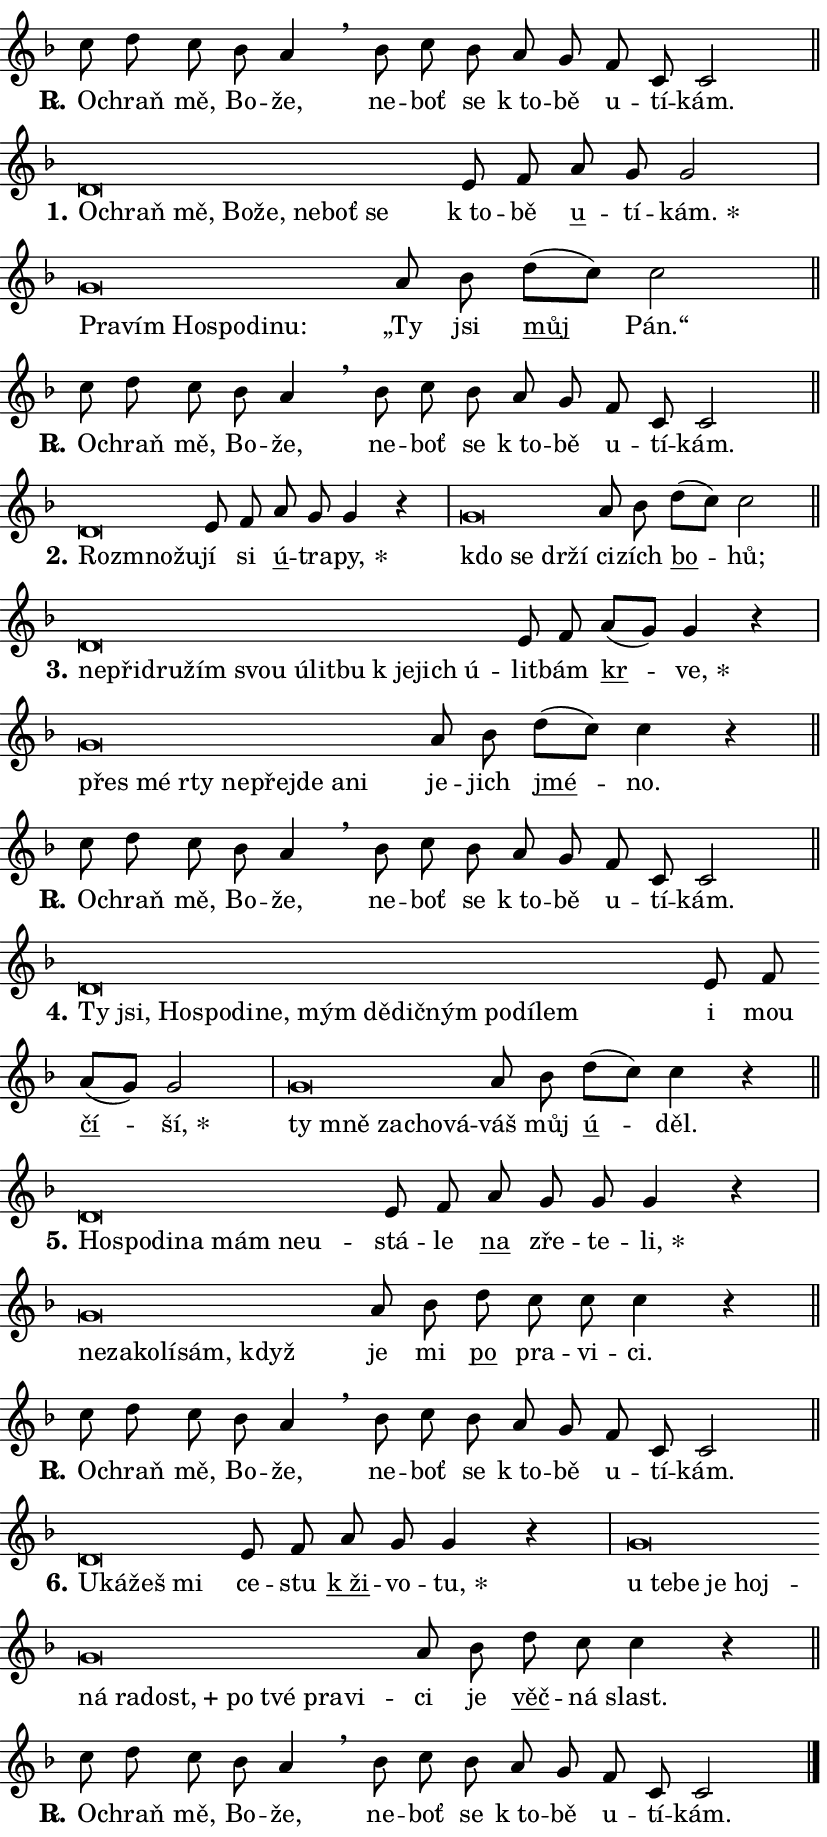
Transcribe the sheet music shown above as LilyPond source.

\version "2.24.0"
\header { tagline = "" }
\paper {
  indent = 0\cm
  top-margin = 0\cm
  right-margin = 0.13\cm % to fit lyric hyphens
  bottom-margin = 0\cm
  left-margin = 0\cm
  paper-width = 14\cm
  page-breaking = #ly:one-page-breaking
  system-system-spacing.basic-distance = #11
  score-system-spacing.basic-distance = #11
  ragged-last = ##f
}


%% Author: Thomas Morley
%% https://lists.gnu.org/archive/html/lilypond-user/2020-05/msg00002.html
#(define (line-position grob)
"Returns position of @var[grob} in current system:
   @code{'start}, if at first time-step
   @code{'end}, if at last time-step
   @code{'middle} otherwise
"
  (let* ((col (ly:item-get-column grob))
         (ln (ly:grob-object col 'left-neighbor))
         (rn (ly:grob-object col 'right-neighbor))
         (col-to-check-left (if (ly:grob? ln) ln col))
         (col-to-check-right (if (ly:grob? rn) rn col))
         (break-dir-left
           (and
             (ly:grob-property col-to-check-left 'non-musical #f)
             (ly:item-break-dir col-to-check-left)))
         (break-dir-right
           (and
             (ly:grob-property col-to-check-right 'non-musical #f)
             (ly:item-break-dir col-to-check-right))))
        (cond ((eqv? 1 break-dir-left) 'start)
              ((eqv? -1 break-dir-right) 'end)
              (else 'middle))))

#(define (tranparent-at-line-position vctor)
  (lambda (grob)
  "Relying on @code{line-position} select the relevant enry from @var{vctor}.
Used to determine transparency,"
    (case (line-position grob)
      ((end) (not (vector-ref vctor 0)))
      ((middle) (not (vector-ref vctor 1)))
      ((start) (not (vector-ref vctor 2))))))

noteHeadBreakVisibility =
#(define-music-function (break-visibility)(vector?)
"Makes @code{NoteHead}s transparent relying on @var{break-visibility}"
#{
  \override NoteHead.transparent =
    #(tranparent-at-line-position break-visibility)
#})

#(define delete-ledgers-for-transparent-note-heads
  (lambda (grob)
    "Reads whether a @code{NoteHead} is transparent.
If so this @code{NoteHead} is removed from @code{'note-heads} from
@var{grob}, which is supposed to be @code{LedgerLineSpanner}.
As a result ledgers are not printed for this @code{NoteHead}"
    (let* ((nhds-array (ly:grob-object grob 'note-heads))
           (nhds-list
             (if (ly:grob-array? nhds-array)
                 (ly:grob-array->list nhds-array)
                 '()))
           ;; Relies on the transparent-property being done before
           ;; Staff.LedgerLineSpanner.after-line-breaking is executed.
           ;; This is fragile ...
           (to-keep
             (remove
               (lambda (nhd)
                 (ly:grob-property nhd 'transparent #f))
               nhds-list)))
      ;; TODO find a better method to iterate over grob-arrays, similiar
      ;; to filter/remove etc for lists
      ;; For now rebuilt from scratch
      (set! (ly:grob-object grob 'note-heads)  '())
      (for-each
        (lambda (nhd)
          (ly:pointer-group-interface::add-grob grob 'note-heads nhd))
        to-keep))))

squashNotes = {
  \override NoteHead.X-extent = #'(-0.2 . 0.2)
  \override NoteHead.Y-extent = #'(-0.75 . 0)
  \override NoteHead.stencil =
    #(lambda (grob)
       (let ((pos (ly:grob-property grob 'staff-position)))
         (begin
           (if (< pos -7) (display "ERROR: Lower brevis then expected\n") (display ""))
           (if (<= pos -6) ly:text-interface::print ly:note-head::print))))
}
unSquashNotes = {
  \revert NoteHead.X-extent
  \revert NoteHead.Y-extent
  \revert NoteHead.stencil
}

hideNotes = \noteHeadBreakVisibility #begin-of-line-visible
unHideNotes = \noteHeadBreakVisibility #all-visible

% work-around for resetting accidentals
% https://lilypond.org/doc/v2.23/Documentation/notation/displaying-rhythms#unmetered-music
cadenzaMeasure = {
  \cadenzaOff
  \partial 1024 s1024
  \cadenzaOn
}

#(define-markup-command (accent layout props text) (markup?)
  "Underline accented syllable"
  (interpret-markup layout props
    #{\markup \override #'(offset . 4.3) \underline { #text }#}))

responsum = \markup \concat {
  "R" \hspace #-1.05 \path #0.1 #'((moveto 0 0.07) (lineto 0.9 0.8)) \hspace #0.05 "."
}

spaceSize = #0.6828661417322834 % exact space size for TeX Gyre Schola

\layout {
  \context {
    \Staff
    \remove "Time_signature_engraver"
    \override LedgerLineSpanner.after-line-breaking = #delete-ledgers-for-transparent-note-heads
  }
  \context {
    \Lyrics {
      \override LyricSpace.minimum-distance = \spaceSize
      \override LyricText.font-name = #"TeX Gyre Schola"
      \override LyricText.font-size = 1
      \override StanzaNumber.font-name = #"TeX Gyre Schola Bold"
      \override StanzaNumber.font-size = 1
    }
  }
  \context {
    \Score 
    \override NoteHead.text =
      #(lambda (grob) 
        (let ((pos (ly:grob-property grob 'staff-position)))
          #{\markup {
            \combine
              \halign #-0.55 \raise #(if (= pos -6) 0 0.5) \override #'(thickness . 2) \draw-line #'(3.2 . 0)
              \musicglyph "noteheads.sM1"
          }#}))
  }
}

% magnetic-lyrics.ily
%
%   written by
%     Jean Abou Samra <jean@abou-samra.fr>
%     Werner Lemberg <wl@gnu.org>
%
%   adapted by
%     Jiri Hon <jiri.hon@gmail.com>
%
% Version 2022-Apr-15

% https://www.mail-archive.com/lilypond-user@gnu.org/msg149350.html

#(define (Left_hyphen_pointer_engraver context)
   "Collect syllable-hyphen-syllable occurrences in lyrics and store
them in properties.  This engraver only looks to the left.  For
example, if the lyrics input is @code{foo -- bar}, it does the
following.

@itemize @bullet
@item
Set the @code{text} property of the @code{LyricHyphen} grob between
@q{foo} and @q{bar} to @code{foo}.

@item
Set the @code{left-hyphen} property of the @code{LyricText} grob with
text @q{foo} to the @code{LyricHyphen} grob between @q{foo} and
@q{bar}.
@end itemize

Use this auxiliary engraver in combination with the
@code{lyric-@/text::@/apply-@/magnetic-@/offset!} hook."
   (let ((hyphen #f)
         (text #f))
     (make-engraver
      (acknowledgers
       ((lyric-syllable-interface engraver grob source-engraver)
        (set! text grob)))
      (end-acknowledgers
       ((lyric-hyphen-interface engraver grob source-engraver)
        ;(when (not (grob::has-interface grob 'lyric-space-interface))
          (set! hyphen grob)));)
      ((stop-translation-timestep engraver)
       (when (and text hyphen)
         (ly:grob-set-object! text 'left-hyphen hyphen))
       (set! text #f)
       (set! hyphen #f)))))

#(define (lyric-text::apply-magnetic-offset! grob)
   "If the space between two syllables is less than the value in
property @code{LyricText@/.details@/.squash-threshold}, move the right
syllable to the left so that it gets concatenated with the left
syllable.

Use this function as a hook for
@code{LyricText@/.after-@/line-@/breaking} if the
@code{Left_@/hyphen_@/pointer_@/engraver} is active."
   (let ((hyphen (ly:grob-object grob 'left-hyphen #f)))
     (when hyphen
       (let ((left-text (ly:spanner-bound hyphen LEFT)))
         (when (grob::has-interface left-text 'lyric-syllable-interface)
           (let* ((common (ly:grob-common-refpoint grob left-text X))
                  (this-x-ext (ly:grob-extent grob common X))
                  (left-x-ext
                   (begin
                     ;; Trigger magnetism for left-text.
                     (ly:grob-property left-text 'after-line-breaking)
                     (ly:grob-extent left-text common X)))
                  ;; `delta` is the gap width between two syllables.
                  (delta (- (interval-start this-x-ext)
                            (interval-end left-x-ext)))
                  (details (ly:grob-property grob 'details))
                  (threshold (assoc-get 'squash-threshold details 0.2)))
             (when (< delta threshold)
               (let* (;; We have to manipulate the input text so that
                      ;; ligatures crossing syllable boundaries are not
                      ;; disabled.  For languages based on the Latin
                      ;; script this is essentially a beautification.
                      ;; However, for non-Western scripts it can be a
                      ;; necessity.
                      (lt (ly:grob-property left-text 'text))
                      (rt (ly:grob-property grob 'text))
                      (is-space (grob::has-interface hyphen 'lyric-space-interface))
                      (space (if is-space " " ""))
                      (extra-delta (if is-space spaceSize 0))
                      ;; Append new syllable.
                      (ltrt-space (if (and (string? lt) (string? rt))
                                (string-append lt space rt)
                                (make-concat-markup (list lt space rt))))
                      ;; Right-align `ltrt` to the right side.
                      (ltrt-space-markup (grob-interpret-markup
                               grob
                               (make-translate-markup
                                (cons (interval-length this-x-ext) 0)
                                (make-right-align-markup ltrt-space)))))
                 (begin
                   ;; Don't print `left-text`.
                   (ly:grob-set-property! left-text 'stencil #f)
                   ;; Set text and stencil (which holds all collected
                   ;; syllables so far) and shift it to the left.
                   (ly:grob-set-property! grob 'text ltrt-space)
                   (ly:grob-set-property! grob 'stencil ltrt-space-markup)
                   (ly:grob-translate-axis! grob (- (- delta extra-delta)) X))))))))))


#(define (lyric-hyphen::displace-bounds-first grob)
   ;; Make very sure this callback isn't triggered too early.
   (let ((left (ly:spanner-bound grob LEFT))
         (right (ly:spanner-bound grob RIGHT)))
     (ly:grob-property left 'after-line-breaking)
     (ly:grob-property right 'after-line-breaking)
     (ly:lyric-hyphen::print grob)))

squashThreshold = #0.4

\layout {
  \context {
    \Lyrics
    \consists #Left_hyphen_pointer_engraver
    \override LyricText.after-line-breaking =
      #lyric-text::apply-magnetic-offset!
    \override LyricHyphen.stencil = #lyric-hyphen::displace-bounds-first
    \override LyricText.details.squash-threshold = \squashThreshold
    \override LyricHyphen.minimum-distance = 0
    \override LyricHyphen.minimum-length = \squashThreshold
  }
}

squashText = \override LyricText.details.squash-threshold = 9999
unSquashText = \override LyricText.details.squash-threshold = \squashThreshold

leftText = \override LyricText.self-alignment-X = #LEFT
unLeftText = \revert LyricText.self-alignment-X

starOffset = #(lambda (grob) 
                (let ((x_offset (ly:self-alignment-interface::aligned-on-x-parent grob)))
                  (if (= x_offset 0) 0 (+ x_offset 1.2))))

star = #(define-music-function (syllable)(string?)
"Append star separator at the end of a syllable"
#{
  \once \override LyricText.X-offset = #starOffset
  \lyricmode { \markup {
    #syllable
    \override #'((font-name . "TeX Gyre Schola Bold")) \hspace #0.2 \lower #0.65 \larger "*"
  } }
#})

starAccent = #(define-music-function (syllable)(string?)
"Append star separator at the end of a syllable and make accent"
#{
  \once \override LyricText.X-offset = #starOffset
  \lyricmode { \markup {
    \accent #syllable
    \override #'((font-name . "TeX Gyre Schola Bold")) \hspace #0.2 \lower #0.65 \larger "*"
  } }
#})

breath = #(define-music-function (syllable)(string?)
"Append breathing indicator at the end of a syllable"
#{
  \lyricmode { \markup { #syllable "+" } }
#})

optionalBreath = #(define-music-function (syllable)(string?)
"Append optional breathing indicator at the end of a syllable"
#{
  \lyricmode { \markup { #syllable "(+)" } }
#})


\score {
    <<
        \new Voice = "melody" { \cadenzaOn \key f \major \relative { c''8 d c bes a4 \breathe \bar "" bes8 c bes \bar "" a g \bar "" f c c2 \cadenzaMeasure \bar "||" \break } }
        \new Lyrics \lyricsto "melody" { \lyricmode { \set stanza = \responsum
O -- chraň mě, Bo -- že, ne -- boť se "k to" -- bě u -- tí -- kám. } }
    >>
    \layout {}
}

\score {
    <<
        \new Voice = "melody" { \cadenzaOn \key f \major \relative { \squashNotes d'\breve*1/16 \hideNotes \breve*1/16 \bar "" \breve*1/16 \bar "" \breve*1/16 \bar "" \breve*1/16 \bar "" \breve*1/16 \bar "" \breve*1/16 \breve*1/16 \bar "" \unHideNotes \unSquashNotes e8 f \bar "" a g g2 \cadenzaMeasure \bar "|" \squashNotes g\breve*1/16 \hideNotes \breve*1/16 \bar "" \breve*1/16 \bar "" \breve*1/16 \bar "" \breve*1/16 \breve*1/16 \bar "" \unHideNotes \unSquashNotes a8 bes \bar "" d[( c)] c2 \cadenzaMeasure \bar "||" \break } }
        \new Lyrics \lyricsto "melody" { \lyricmode { \set stanza = "1."
\leftText O -- \squashText chraň mě, Bo -- že, ne -- boť se \unLeftText \unSquashText "k to" -- bě \markup \accent u -- tí -- \star kám. \leftText Pra -- \squashText vím Ho -- spo -- di -- nu: \unLeftText \unSquashText „Ty jsi \markup \accent můj Pán.“ } }
    >>
    \layout {}
}

\score {
    <<
        \new Voice = "melody" { \cadenzaOn \key f \major \relative { c''8 d c bes a4 \breathe \bar "" bes8 c bes \bar "" a g \bar "" f c c2 \cadenzaMeasure \bar "||" \break } }
        \new Lyrics \lyricsto "melody" { \lyricmode { \set stanza = \responsum
O -- chraň mě, Bo -- že, ne -- boť se "k to" -- bě u -- tí -- kám. } }
    >>
    \layout {}
}

\score {
    <<
        \new Voice = "melody" { \cadenzaOn \key f \major \relative { \squashNotes d'\breve*1/16 \hideNotes \breve*1/16 \breve*1/16 \bar "" \unHideNotes \unSquashNotes e8 f \bar "" a g g4 r \cadenzaMeasure \bar "|" \squashNotes g\breve*1/16 \hideNotes \breve*1/16 \bar "" \breve*1/16 \breve*1/16 \bar "" \unHideNotes \unSquashNotes a8 bes \bar "" d[( c)] c2 \cadenzaMeasure \bar "||" \break } }
        \new Lyrics \lyricsto "melody" { \lyricmode { \set stanza = "2."
\leftText Roz -- \squashText mno -- žu -- \unLeftText \unSquashText jí si \markup \accent ú -- tra -- \star py, \leftText kdo \squashText se dr -- ží \unLeftText \unSquashText ci -- zích \markup \accent bo -- hů; } }
    >>
    \layout {}
}

\score {
    <<
        \new Voice = "melody" { \cadenzaOn \key f \major \relative { \squashNotes d'\breve*1/16 \hideNotes \breve*1/16 \bar "" \breve*1/16 \bar "" \breve*1/16 \bar "" \breve*1/16 \bar "" \breve*1/16 \bar "" \breve*1/16 \bar "" \breve*1/16 \bar "" \breve*1/16 \bar "" \breve*1/16 \breve*1/16 \bar "" \unHideNotes \unSquashNotes e8 f \bar "" a[( g)] g4 r \cadenzaMeasure \bar "|" \squashNotes g\breve*1/16 \hideNotes \breve*1/16 \bar "" \breve*1/16 \bar "" \breve*1/16 \bar "" \breve*1/16 \bar "" \breve*1/16 \bar "" \breve*1/16 \breve*1/16 \bar "" \unHideNotes \unSquashNotes a8 bes \bar "" d[( c)] c4 r \cadenzaMeasure \bar "||" \break } }
        \new Lyrics \lyricsto "melody" { \lyricmode { \set stanza = "3."
\leftText ne -- \squashText při -- dru -- žím svou ú -- lit -- bu "k je" -- jich ú -- \unLeftText \unSquashText lit -- bám \markup \accent kr -- \star ve, \leftText přes \squashText mé rty ne -- přej -- de a -- ni \unLeftText \unSquashText je -- jich \markup \accent jmé -- no. } }
    >>
    \layout {}
}

\score {
    <<
        \new Voice = "melody" { \cadenzaOn \key f \major \relative { c''8 d c bes a4 \breathe \bar "" bes8 c bes \bar "" a g \bar "" f c c2 \cadenzaMeasure \bar "||" \break } }
        \new Lyrics \lyricsto "melody" { \lyricmode { \set stanza = \responsum
O -- chraň mě, Bo -- že, ne -- boť se "k to" -- bě u -- tí -- kám. } }
    >>
    \layout {}
}

\score {
    <<
        \new Voice = "melody" { \cadenzaOn \key f \major \relative { \squashNotes d'\breve*1/16 \hideNotes \breve*1/16 \bar "" \breve*1/16 \bar "" \breve*1/16 \bar "" \breve*1/16 \bar "" \breve*1/16 \bar "" \breve*1/16 \bar "" \breve*1/16 \bar "" \breve*1/16 \bar "" \breve*1/16 \bar "" \breve*1/16 \bar "" \breve*1/16 \breve*1/16 \bar "" \unHideNotes \unSquashNotes e8 f \bar "" a[( g)] g2 \cadenzaMeasure \bar "|" \squashNotes g\breve*1/16 \hideNotes \breve*1/16 \bar "" \breve*1/16 \bar "" \breve*1/16 \breve*1/16 \bar "" \unHideNotes \unSquashNotes a8 bes \bar "" d[( c)] c4 r \cadenzaMeasure \bar "||" \break } }
        \new Lyrics \lyricsto "melody" { \lyricmode { \set stanza = "4."
\leftText Ty \squashText jsi, Ho -- spo -- di -- ne, mým dě -- dič -- ným po -- dí -- lem \unLeftText \unSquashText i mou \markup \accent čí -- \star ší, \leftText ty \squashText mně za -- cho -- vá -- \unLeftText \unSquashText váš můj \markup \accent ú -- děl. } }
    >>
    \layout {}
}

\score {
    <<
        \new Voice = "melody" { \cadenzaOn \key f \major \relative { \squashNotes d'\breve*1/16 \hideNotes \breve*1/16 \bar "" \breve*1/16 \bar "" \breve*1/16 \bar "" \breve*1/16 \bar "" \breve*1/16 \breve*1/16 \bar "" \unHideNotes \unSquashNotes e8 f \bar "" a g g g4 r \cadenzaMeasure \bar "|" \squashNotes g\breve*1/16 \hideNotes \breve*1/16 \bar "" \breve*1/16 \bar "" \breve*1/16 \bar "" \breve*1/16 \breve*1/16 \bar "" \unHideNotes \unSquashNotes a8 bes \bar "" d c c c4 r \cadenzaMeasure \bar "||" \break } }
        \new Lyrics \lyricsto "melody" { \lyricmode { \set stanza = "5."
\leftText Ho -- \squashText spo -- di -- na mám ne -- u -- \unLeftText \unSquashText stá -- le \markup \accent na zře -- te -- \star li, \leftText ne -- \squashText za -- ko -- lí -- sám, když \unLeftText \unSquashText je mi \markup \accent po pra -- vi -- ci. } }
    >>
    \layout {}
}

\score {
    <<
        \new Voice = "melody" { \cadenzaOn \key f \major \relative { c''8 d c bes a4 \breathe \bar "" bes8 c bes \bar "" a g \bar "" f c c2 \cadenzaMeasure \bar "||" \break } }
        \new Lyrics \lyricsto "melody" { \lyricmode { \set stanza = \responsum
O -- chraň mě, Bo -- že, ne -- boť se "k to" -- bě u -- tí -- kám. } }
    >>
    \layout {}
}

\score {
    <<
        \new Voice = "melody" { \cadenzaOn \key f \major \relative { \squashNotes d'\breve*1/16 \hideNotes \breve*1/16 \bar "" \breve*1/16 \breve*1/16 \bar "" \unHideNotes \unSquashNotes e8 f \bar "" a g g4 r \cadenzaMeasure \bar "|" \squashNotes g\breve*1/16 \hideNotes \breve*1/16 \bar "" \breve*1/16 \bar "" \breve*1/16 \bar "" \breve*1/16 \bar "" \breve*1/16 \bar "" \breve*1/16 \bar "" \breve*1/16 \bar "" \breve*1/16 \bar "" \breve*1/16 \bar "" \breve*1/16 \breve*1/16 \bar "" \unHideNotes \unSquashNotes a8 bes \bar "" d c c4 r \cadenzaMeasure \bar "||" \break } }
        \new Lyrics \lyricsto "melody" { \lyricmode { \set stanza = "6."
\leftText U -- \squashText ká -- žeš mi \unLeftText \unSquashText ce -- stu \markup \accent "k ži" -- vo -- \star tu, \leftText u \squashText te -- be je hoj -- ná ra -- \breath "dost," po tvé pra -- vi -- \unLeftText \unSquashText ci je \markup \accent věč -- ná slast. } }
    >>
    \layout {}
}

\score {
    <<
        \new Voice = "melody" { \cadenzaOn \key f \major \relative { c''8 d c bes a4 \breathe \bar "" bes8 c bes \bar "" a g \bar "" f c c2 \cadenzaMeasure \bar "||" \break } \bar "|." }
        \new Lyrics \lyricsto "melody" { \lyricmode { \set stanza = \responsum
O -- chraň mě, Bo -- že, ne -- boť se "k to" -- bě u -- tí -- kám. } }
    >>
    \layout {}
}
